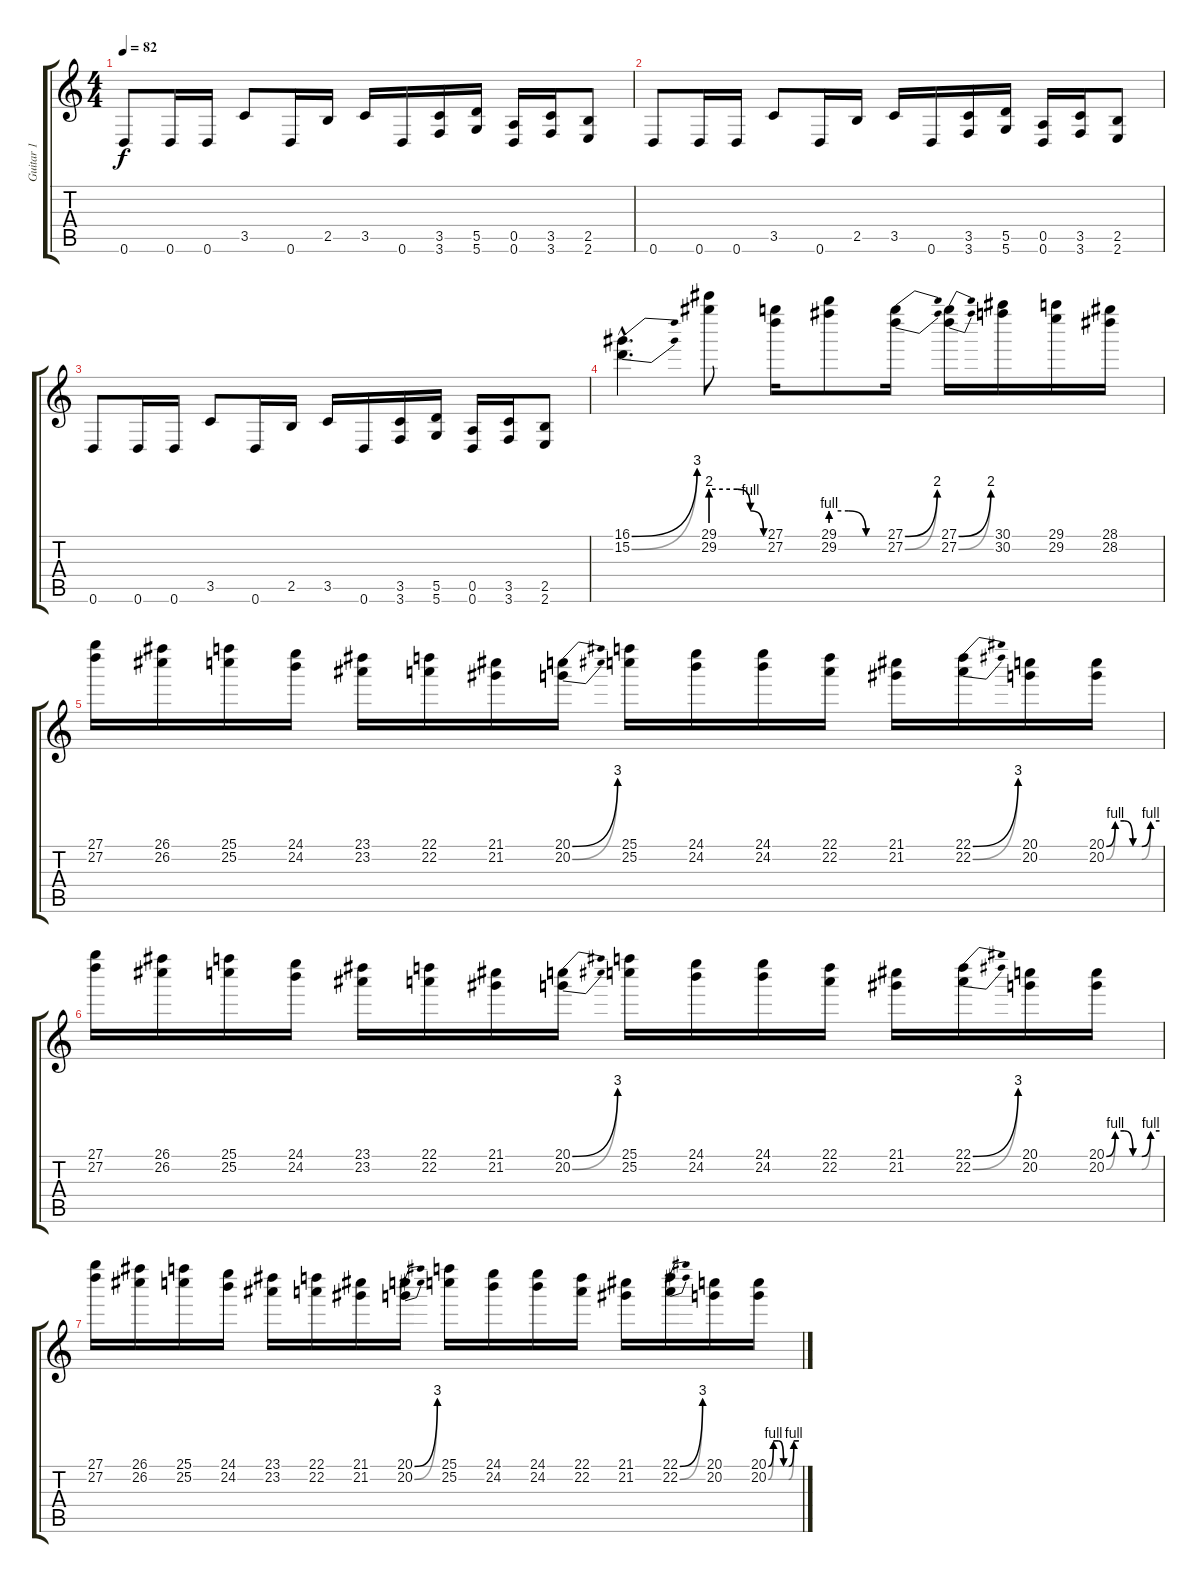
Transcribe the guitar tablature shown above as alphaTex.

\track ("Guitar 1" "Guitar 1") {instrument overdrivenguitar}
\staff {score tabs}
\tuning (E4 B3 G3 D3 A2 D2) {hide}
\ts (4 4)
\tempo 82
\clef g2
\ks c
0.6.8{dy f} 0.6.16 0.6.16 3.5.8 0.6.16 2.5.16 3.5.16 0.6.16 (3.5 3.6).16 (5.5 5.6).16 (0.5 0.6).16 (3.5 3.6).16 (2.5 2.6).8 |
0.6.8 0.6.16 0.6.16 3.5.8 0.6.16 2.5.16 3.5.16 0.6.16 (3.5 3.6).16 (5.5 5.6).16 (0.5 0.6).16 (3.5 3.6).16 (2.5 2.6).8 |
0.6.8 0.6.16 0.6.16 3.5.8 0.6.16 2.5.16 3.5.16 0.6.16 (3.5 3.6).16 (5.5 5.6).16 (0.5 0.6).16 (3.5 3.6).16 (2.5 2.6).8 |
(16.1{be (bend 0 0 60 12) hac} 15.2{be (bend 0 0 60 12) hac}).4{d} (29.1{be (custom 0 8 30 8 45 4 60 0)} 29.2{be (custom 0 8 30 8 45 4 60 0)}).8 (27.1 27.2).16 (29.1{be (custom 0 4 20 4 40 0 60 0)} 29.2{be (custom 0 4 20 4 40 0 60 0)}).8 (27.1{be (bend 0 0 60 8)} 27.2{be (bend 0 0 60 8)}).16 (27.1{be (bend 0 0 60 8)} 27.2{be (bend 0 0 60 8)}).16 (30.1 30.2).16 (29.1 29.2).16 (28.1 28.2).16 |
(27.1 27.2).16 (26.1 26.2).16 (25.1 25.2).16 (24.1 24.2).16 (23.1 23.2).16 (22.1 22.2).16 (21.1 21.2).16 (20.1{be (bend 0 0 60 12)} 20.2{be (bend 0 0 60 12)}).16 (25.1 25.2).16 (24.1 24.2).16 (24.1 24.2).16 (22.1 22.2).16 (21.1 21.2).16 (22.1{be (bend 0 0 60 12)} 22.2{be (bend 0 0 60 12)}).16 (20.1 20.2).16 (20.1{be (custom 0 0 10 4 20 4 30 0 40 0 50 4 60 4)} 20.2{be (custom 0 0 10 4 20 4 30 0 40 0 50 4 60 4)}).16 |
(27.1 27.2).16 (26.1 26.2).16 (25.1 25.2).16 (24.1 24.2).16 (23.1 23.2).16 (22.1 22.2).16 (21.1 21.2).16 (20.1{be (bend 0 0 60 12)} 20.2{be (bend 0 0 60 12)}).16 (25.1 25.2).16 (24.1 24.2).16 (24.1 24.2).16 (22.1 22.2).16 (21.1 21.2).16 (22.1{be (bend 0 0 60 12)} 22.2{be (bend 0 0 60 12)}).16 (20.1 20.2).16 (20.1{be (custom 0 0 10 4 20 4 30 0 40 0 50 4 60 4)} 20.2{be (custom 0 0 10 4 20 4 30 0 40 0 50 4 60 4)}).16 |
(27.1 27.2).16 (26.1 26.2).16 (25.1 25.2).16 (24.1 24.2).16 (23.1 23.2).16 (22.1 22.2).16 (21.1 21.2).16 (20.1{be (bend 0 0 60 12)} 20.2{be (bend 0 0 60 12)}).16 (25.1 25.2).16 (24.1 24.2).16 (24.1 24.2).16 (22.1 22.2).16 (21.1 21.2).16 (22.1{be (bend 0 0 60 12)} 22.2{be (bend 0 0 60 12)}).16 (20.1 20.2).16 (20.1{be (custom 0 0 10 4 20 4 30 0 40 0 50 4 60 4)} 20.2{be (custom 0 0 10 4 20 4 30 0 40 0 50 4 60 4)}).16
